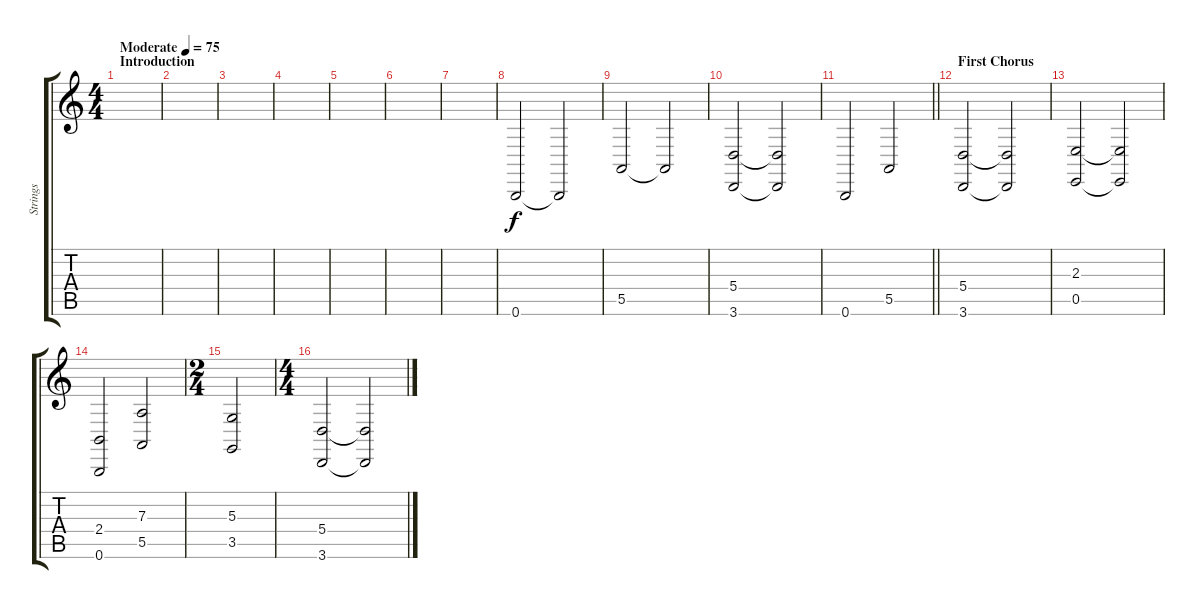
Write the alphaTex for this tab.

\track ("Strings" "Strings") {mute instrument stringensemble1}
\staff {score tabs}
\tuning (B3 Gb3 D3 A2 E2 B1) {hide}
\ts (4 4)
\section ("" "Introduction")
\tempo (75 "Moderate")
\clef g2
\ks c
|
|
|
|
|
|
|
0.6.2 0.6{t}.2 |
5.5.2 5.5{t}.2 |
(5.4 3.6).2 (5.4{t} 3.6{t}).2 |
\barLineRight lightlight
0.6.2 5.5.2 |
\section ("" "First Chorus")
(5.4 3.6).2 (5.4{t} 3.6{t}).2 |
(2.3 0.5).2 (2.3{t} 0.5{t}).2 |
(2.4 0.6).2 (7.3 5.5).2 |
\ts (2 4)
(5.3 3.5).2 |
\ts (4 4)
(5.4 3.6).2 (5.4{t} 3.6{t}).2
